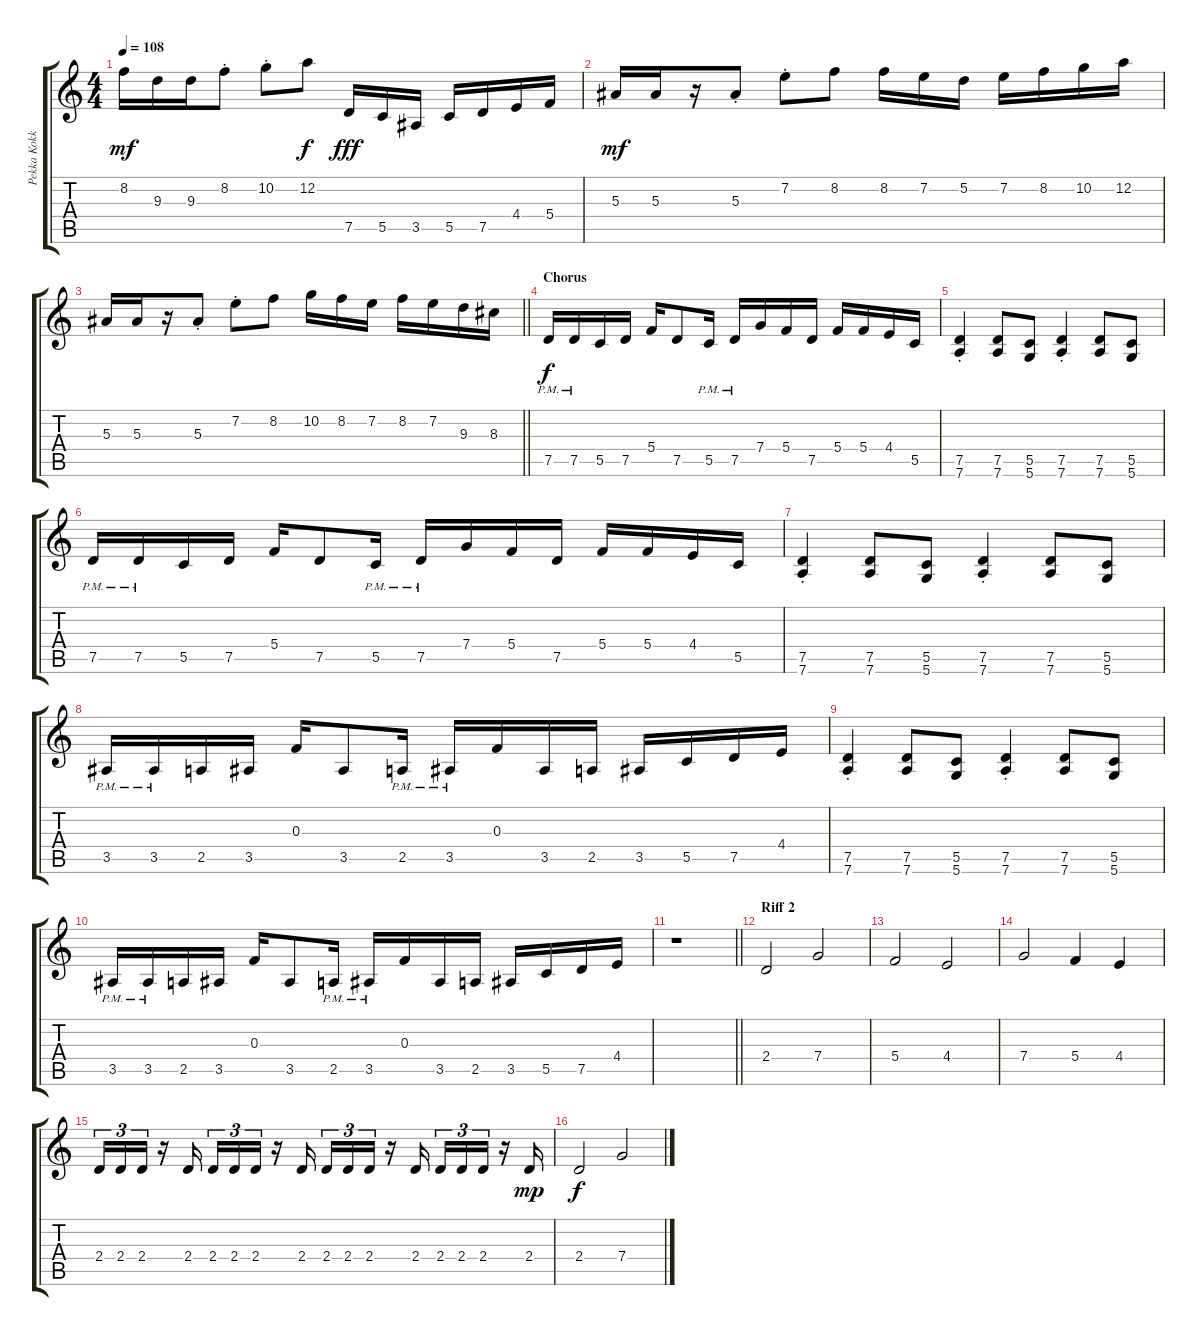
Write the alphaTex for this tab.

\track ("Pekka Kokko" "Pekka Kokk") {instrument distortionguitar}
\staff {score tabs}
\tuning (D4 A3 F3 C3 G2 D2) {hide}
\ts (4 4)
\tempo 108
\clef g2
\ks c
8.2.16{dy mf} 9.3.16 9.3.16 8.2{st}.8 10.2{st}.8 12.2.8{dy f} 7.5.16{dy fff} 5.5.16 3.5.16 5.5.16 7.5.16 4.4.16 5.4.16 |
5.3.16{dy mf} 5.3.16 r.16 5.3{st}.8 7.2{st}.8 8.2.8 8.2.16 7.2.16 5.2.16 7.2.16 8.2.16 10.2.16 12.2.16 |
\barLineRight lightlight
5.3.16 5.3.16 r.16 5.3{st}.8 7.2{st}.8 8.2.8 10.2.16 8.2.16 7.2.16 8.2.16 7.2.16 9.3.16 8.3.16 |
\section ("" "Chorus")
7.5{pm}.16{dy f} 7.5{pm}.16 5.5.16 7.5.16 5.4.16 7.5.8 5.5{pm}.16 7.5{pm}.16 7.4.16 5.4.16 7.5.16 5.4.16 5.4.16 4.4.16 5.5.16 |
(7.5{st} 7.6{st}).4 (7.5 7.6).8 (5.5 5.6).8 (7.5{st} 7.6{st}).4 (7.5 7.6).8 (5.5 5.6).8 |
7.5{pm}.16 7.5{pm}.16 5.5.16 7.5.16 5.4.16 7.5.8 5.5{pm}.16 7.5{pm}.16 7.4.16 5.4.16 7.5.16 5.4.16 5.4.16 4.4.16 5.5.16 |
(7.5{st} 7.6{st}).4 (7.5 7.6).8 (5.5 5.6).8 (7.5{st} 7.6{st}).4 (7.5 7.6).8 (5.5 5.6).8 |
3.5{pm}.16 3.5{pm}.16 2.5.16 3.5.16 0.3.16 3.5.8 2.5{pm}.16 3.5{pm}.16 0.3.16 3.5.16 2.5.16 3.5.16 5.5.16 7.5.16 4.4.16 |
(7.5{st} 7.6{st}).4 (7.5 7.6).8 (5.5 5.6).8 (7.5{st} 7.6{st}).4 (7.5 7.6).8 (5.5 5.6).8 |
3.5{pm}.16 3.5{pm}.16 2.5.16 3.5.16 0.3.16 3.5.8 2.5{pm}.16 3.5{pm}.16 0.3.16 3.5.16 2.5.16 3.5.16 5.5.16 7.5.16 4.4.16 |
\barLineRight lightlight
r.1 |
\section ("" "Riff 2")
2.4.2 7.4.2 |
5.4.2 4.4.2 |
7.4.2 5.4.4 4.4.4 |
2.4.16{tu (3 2)} 2.4.16{tu (3 2)} 2.4.16{tu (3 2)} r.16 2.4.16 2.4.16{tu (3 2)} 2.4.16{tu (3 2)} 2.4.16{tu (3 2)} r.16 2.4.16 2.4.16{tu (3 2)} 2.4.16{tu (3 2)} 2.4.16{tu (3 2)} r.16 2.4.16 2.4.16{tu (3 2)} 2.4.16{tu (3 2)} 2.4.16{tu (3 2)} r.16 2.4.16{dy mp} |
2.4.2{dy f} 7.4.2
